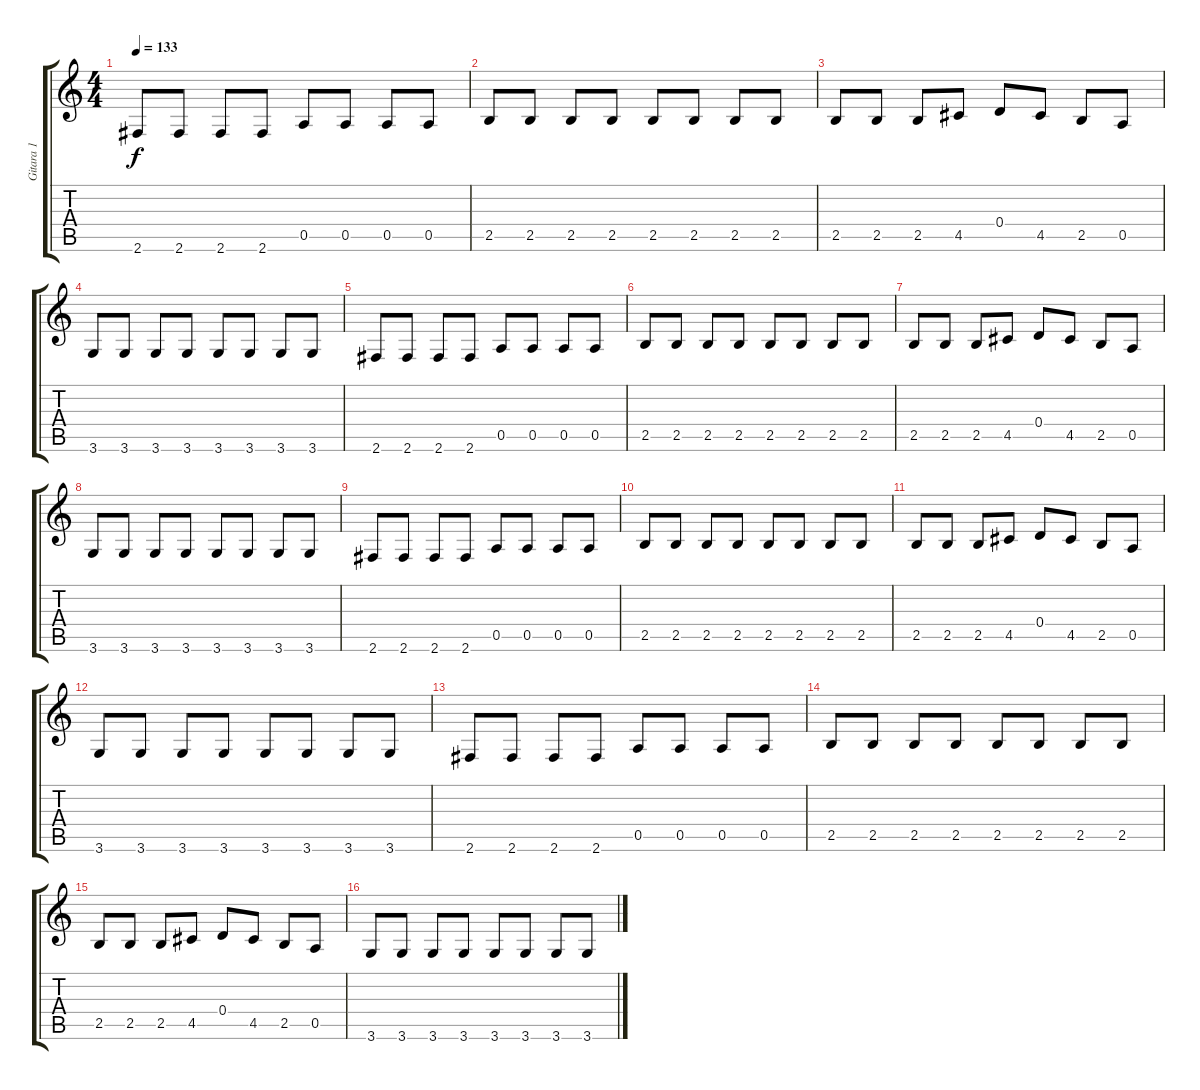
\track ("Gitara 1" "Gitara 1") {instrument acousticguitarsteel}
\staff {score tabs}
\tuning (E4 B3 G3 D3 A2 E2) {hide}
\ts (4 4)
\tempo 133
\clef g2
\ks c
2.6.8{dy f} 2.6.8 2.6.8 2.6.8 0.5.8 0.5.8 0.5.8 0.5.8 |
2.5.8 2.5.8 2.5.8 2.5.8 2.5.8 2.5.8 2.5.8 2.5.8 |
2.5.8 2.5.8 2.5.8 4.5.8 0.4.8 4.5.8 2.5.8 0.5.8 |
3.6.8 3.6.8 3.6.8 3.6.8 3.6.8 3.6.8 3.6.8 3.6.8 |
2.6.8 2.6.8 2.6.8 2.6.8 0.5.8 0.5.8 0.5.8 0.5.8 |
2.5.8 2.5.8 2.5.8 2.5.8 2.5.8 2.5.8 2.5.8 2.5.8 |
2.5.8 2.5.8 2.5.8 4.5.8 0.4.8 4.5.8 2.5.8 0.5.8 |
3.6.8 3.6.8 3.6.8 3.6.8 3.6.8 3.6.8 3.6.8 3.6.8 |
2.6.8 2.6.8 2.6.8 2.6.8 0.5.8 0.5.8 0.5.8 0.5.8 |
2.5.8 2.5.8 2.5.8 2.5.8 2.5.8 2.5.8 2.5.8 2.5.8 |
2.5.8 2.5.8 2.5.8 4.5.8 0.4.8 4.5.8 2.5.8 0.5.8 |
3.6.8 3.6.8 3.6.8 3.6.8 3.6.8 3.6.8 3.6.8 3.6.8 |
2.6.8 2.6.8 2.6.8 2.6.8 0.5.8 0.5.8 0.5.8 0.5.8 |
2.5.8 2.5.8 2.5.8 2.5.8 2.5.8 2.5.8 2.5.8 2.5.8 |
2.5.8 2.5.8 2.5.8 4.5.8 0.4.8 4.5.8 2.5.8 0.5.8 |
3.6.8 3.6.8 3.6.8 3.6.8 3.6.8 3.6.8 3.6.8 3.6.8
